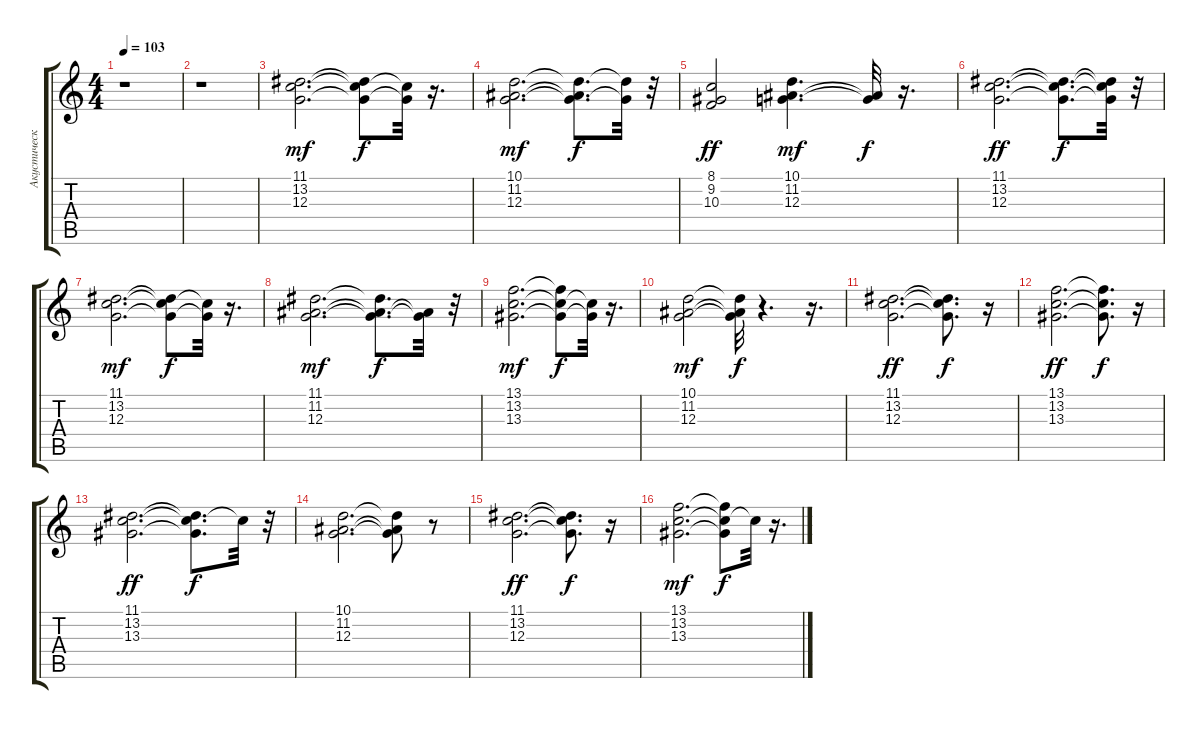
\track ("Акустический Гранд Роял" "Акустическ") {instrument acousticgrandpiano}
\staff {score tabs}
\tuning (E4 B3 G3 D3 A2 E2) {hide}
\ts (4 4)
\tempo 103
\clef g2
\ks c
r.1{dy f} |
r.1 |
(11.1 13.2 12.3).2{d dy mf} (11.1{t} 13.2{t} 12.3{t}).8{dy f} (13.2{t} 12.3{t}).32 r.16{d} |
(10.1 11.2 12.3).2{d dy mf} (10.1{t} 11.2{t} 12.3{t}).8{d dy f} (10.1{t} 12.3{t}).32 r.32 |
(8.1 9.2 10.3).2{dy ff} (10.1 11.2 12.3).4{d dy mf} (11.2{t} 12.3{t}).32{dy f} r.16{d} |
(11.1 13.2 12.3).2{d dy ff} (11.1{t} 13.2{t} 12.3{t}).8{d dy f} (11.1{t} 13.2{t} 12.3{t}).32 r.32 |
(11.1 13.2 12.3).2{d dy mf} (11.1{t} 13.2{t} 12.3{t}).8{dy f} (13.2{t} 12.3{t}).32 r.16{d} |
(11.1 11.2 12.3).2{d dy mf} (11.1{t} 11.2{t} 12.3{t}).8{d dy f} (11.2{t} 12.3{t}).32 r.32 |
(13.1 13.2 13.3).2{d dy mf} (13.1{t} 13.2{t} 13.3{t}).8{dy f} (13.2{t} 13.3{t}).32 r.16{d} |
(10.1 11.2 12.3).2{dy mf} (10.1{t} 11.2{t} 12.3{t}).32{dy f} r.4{d} r.16{d} |
(11.1 13.2 12.3).2{d dy ff} (11.1{t} 13.2{t} 12.3{t}).8{d dy f} r.16 |
(13.1 13.2 13.3).2{d dy ff} (13.1{t} 13.2{t} 13.3{t}).8{d dy f} r.16 |
(11.1 13.2 13.3).2{d dy ff} (11.1{t} 13.2{t} 13.3{t}).8{d dy f} 13.2{t}.32 r.32 |
(10.1 11.2 12.3).2{d} (10.1{t} 11.2{t} 12.3{t}).8 r.8 |
(11.1 13.2 12.3).2{d dy ff} (11.1{t} 13.2{t} 12.3{t}).8{d dy f} r.16 |
(13.1 13.2 13.3).2{d dy mf} (13.1{t} 13.2{t} 13.3{t}).8{dy f} 13.2{t}.32 r.16{d}
